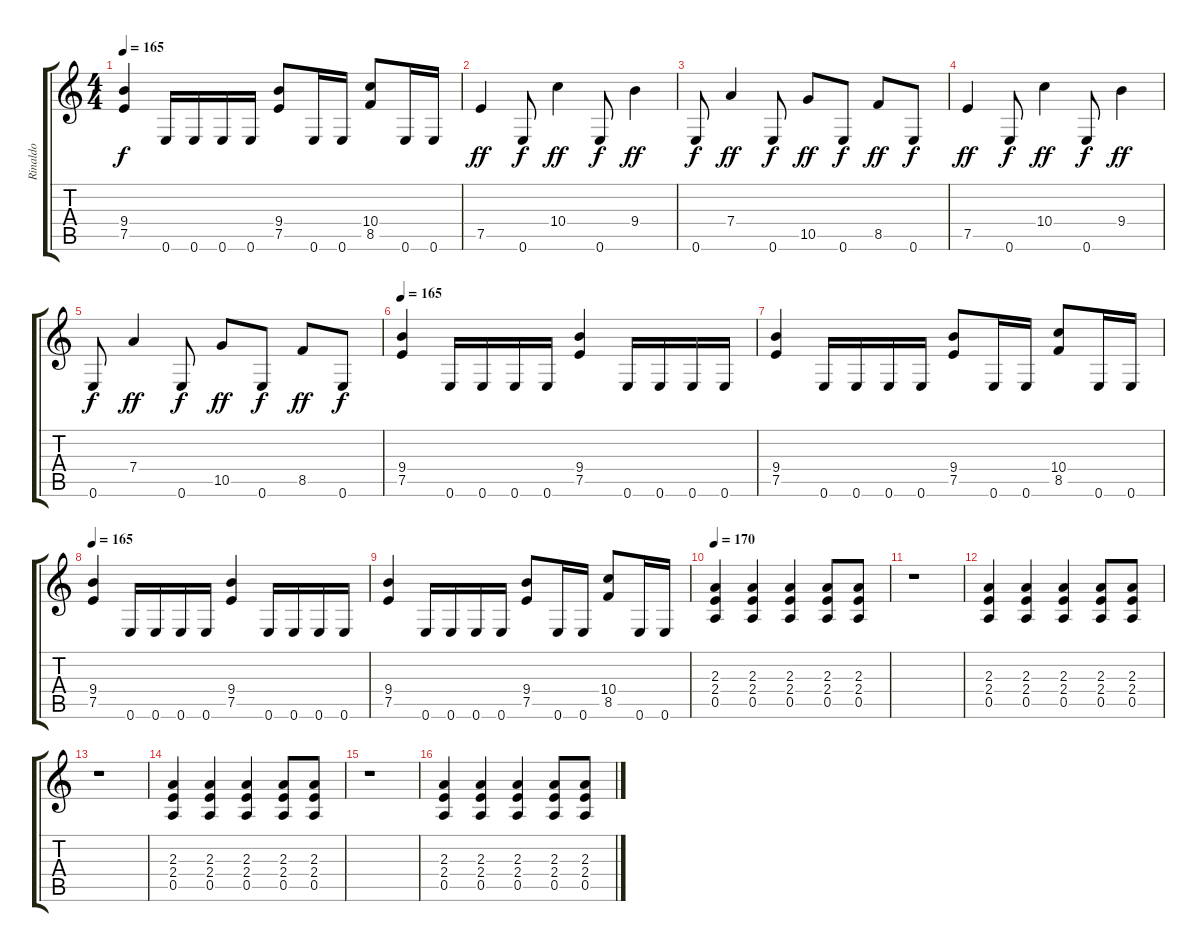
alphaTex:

\track ("Rinaldo" "Rinaldo") {instrument overdrivenguitar}
\staff {score tabs}
\tuning (E4 B3 G3 D3 A2 E2) {hide}
\ts (4 4)
\tempo 165
\clef g2
\ks c
(9.4 7.5).4{dy f} 0.6.16 0.6.16 0.6.16 0.6.16 (9.4 7.5).8 0.6.16 0.6.16 (10.4 8.5).8 0.6.16 0.6.16 |
7.5.4{dy ff} 0.6.8{dy f} 10.4.4{dy ff} 0.6.8{dy f} 9.4.4{dy ff} |
0.6.8{dy f} 7.4.4{dy ff} 0.6.8{dy f} 10.5.8{dy ff} 0.6.8{dy f} 8.5.8{dy ff} 0.6.8{dy f} |
7.5.4{dy ff} 0.6.8{dy f} 10.4.4{dy ff} 0.6.8{dy f} 9.4.4{dy ff} |
0.6.8{dy f} 7.4.4{dy ff} 0.6.8{dy f} 10.5.8{dy ff} 0.6.8{dy f} 8.5.8{dy ff} 0.6.8{dy f} |
\tempo 165
(9.4 7.5).4 0.6.16 0.6.16 0.6.16 0.6.16 (9.4 7.5).4 0.6.16 0.6.16 0.6.16 0.6.16 |
(9.4 7.5).4 0.6.16 0.6.16 0.6.16 0.6.16 (9.4 7.5).8 0.6.16 0.6.16 (10.4 8.5).8 0.6.16 0.6.16 |
\tempo 165
(9.4 7.5).4 0.6.16 0.6.16 0.6.16 0.6.16 (9.4 7.5).4 0.6.16 0.6.16 0.6.16 0.6.16 |
(9.4 7.5).4 0.6.16 0.6.16 0.6.16 0.6.16 (9.4 7.5).8 0.6.16 0.6.16 (10.4 8.5).8 0.6.16 0.6.16 |
\tempo 170
(2.3 2.4 0.5).4 (2.3 2.4 0.5).4 (2.3 2.4 0.5).4 (2.3 2.4 0.5).8 (2.3 2.4 0.5).8 |
r.1 |
(2.3 2.4 0.5).4 (2.3 2.4 0.5).4 (2.3 2.4 0.5).4 (2.3 2.4 0.5).8 (2.3 2.4 0.5).8 |
r.1 |
(2.3 2.4 0.5).4 (2.3 2.4 0.5).4 (2.3 2.4 0.5).4 (2.3 2.4 0.5).8 (2.3 2.4 0.5).8 |
r.1 |
(2.3 2.4 0.5).4 (2.3 2.4 0.5).4 (2.3 2.4 0.5).4 (2.3 2.4 0.5).8 (2.3 2.4 0.5).8
